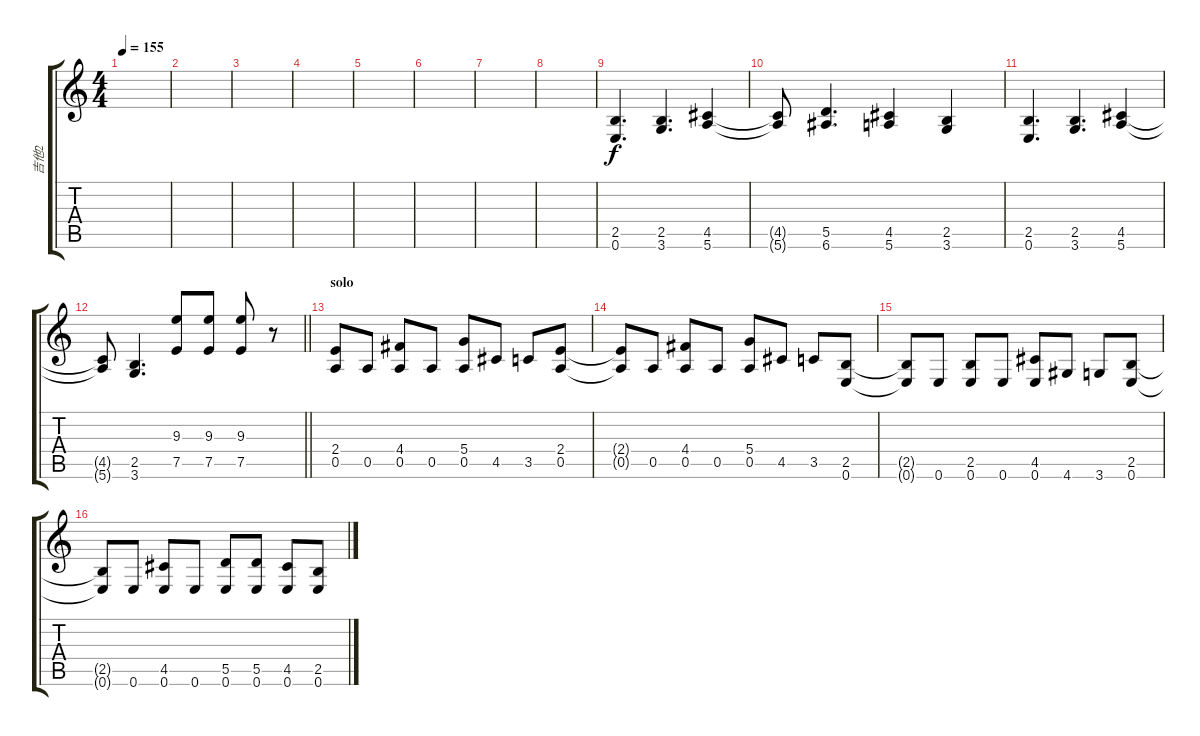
\track ("吉他2" "吉他2") {instrument distortionguitar}
\staff {score tabs}
\tuning (E4 B3 G3 D3 A2 E2) {hide}
\ts (4 4)
\tempo 155
\clef g2
\ks c
|
|
|
|
|
|
|
|
(2.5 0.6).4{d} (2.5 3.6).4{d} (4.5 5.6).4 |
(4.5{t} 5.6{t}).8 (5.5 6.6).4{d} (4.5 5.6).4 (2.5 3.6).4 |
(2.5 0.6).4{d} (2.5 3.6).4{d} (4.5 5.6).4 |
\barLineRight lightlight
(4.5{t} 5.6{t}).8 (2.5 3.6).4{d} (9.3 7.5).8 (9.3 7.5).8 (9.3 7.5).8 r.8 |
\section ("" "solo")
(2.4 0.5).8 0.5.8 (4.4 0.5).8 0.5.8 (5.4 0.5).8 4.5.8 3.5.8 (2.4 0.5).8 |
(2.4{t} 0.5{t}).8 0.5.8 (4.4 0.5).8 0.5.8 (5.4 0.5).8 4.5.8 3.5.8 (2.5 0.6).8 |
(2.5{t} 0.6{t}).8 0.6.8 (2.5 0.6).8 0.6.8 (4.5 0.6).8 4.6.8 3.6.8 (2.5 0.6).8 |
(2.5{t} 0.6{t}).8 0.6.8 (4.5 0.6).8 0.6.8 (5.5 0.6).8 (5.5 0.6).8 (4.5 0.6).8 (2.5 0.6).8
